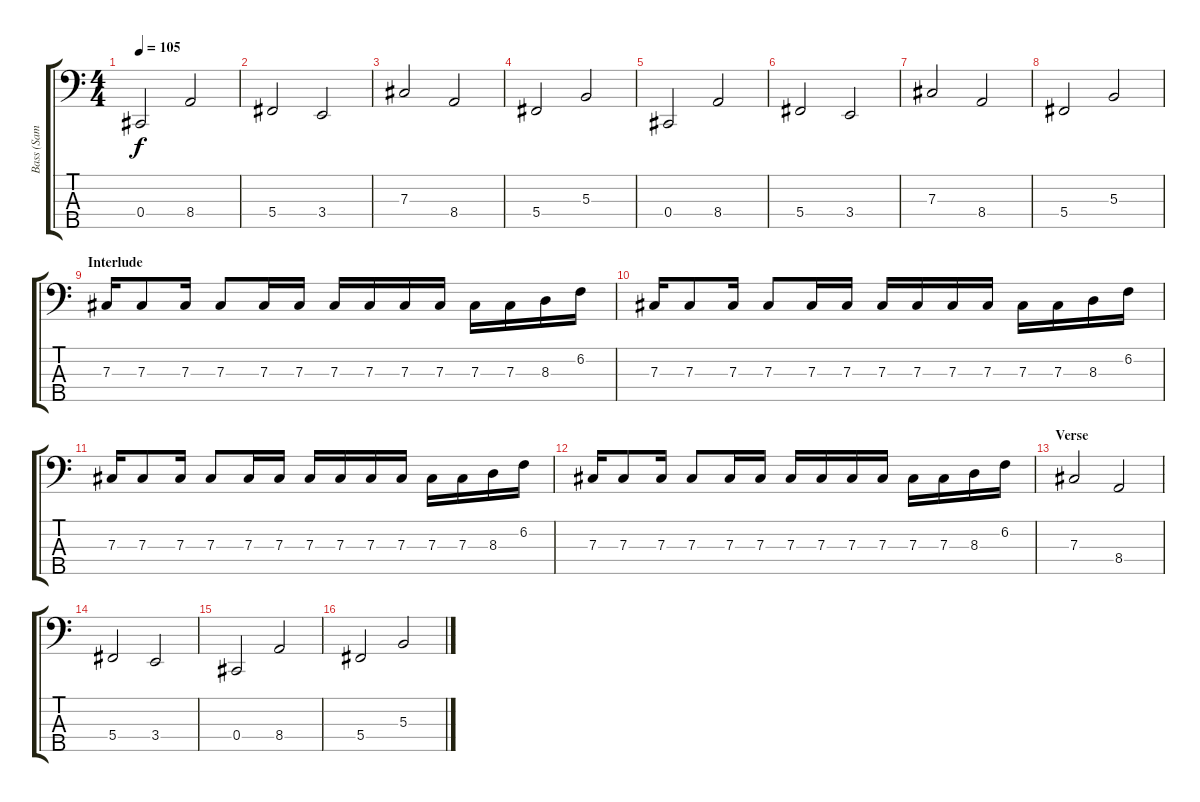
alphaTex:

\track ("Bass (Sam Rivers)" "Bass (Sam ") {instrument electricbassfinger}
\staff {score tabs}
\tuning (E2 B1 Gb1 Db1 Ab0) {hide}
\ts (4 4)
\tempo 105
\clef f4
\ks c
0.4.2{dy f} 8.4.2 |
5.4.2 3.4.2 |
7.3.2 8.4.2 |
5.4.2 5.3.2 |
0.4.2 8.4.2 |
5.4.2 3.4.2 |
7.3.2 8.4.2 |
5.4.2 5.3.2 |
\section ("" "Interlude")
7.3.16 7.3.8 7.3.16 7.3.8 7.3.16 7.3.16 7.3.16 7.3.16 7.3.16 7.3.16 7.3.16 7.3.16 8.3.16 6.2.16 |
7.3.16 7.3.8 7.3.16 7.3.8 7.3.16 7.3.16 7.3.16 7.3.16 7.3.16 7.3.16 7.3.16 7.3.16 8.3.16 6.2.16 |
7.3.16 7.3.8 7.3.16 7.3.8 7.3.16 7.3.16 7.3.16 7.3.16 7.3.16 7.3.16 7.3.16 7.3.16 8.3.16 6.2.16 |
7.3.16 7.3.8 7.3.16 7.3.8 7.3.16 7.3.16 7.3.16 7.3.16 7.3.16 7.3.16 7.3.16 7.3.16 8.3.16 6.2.16 |
\section ("" "Verse")
7.3.2 8.4.2 |
5.4.2 3.4.2 |
0.4.2 8.4.2 |
5.4.2 5.3.2
